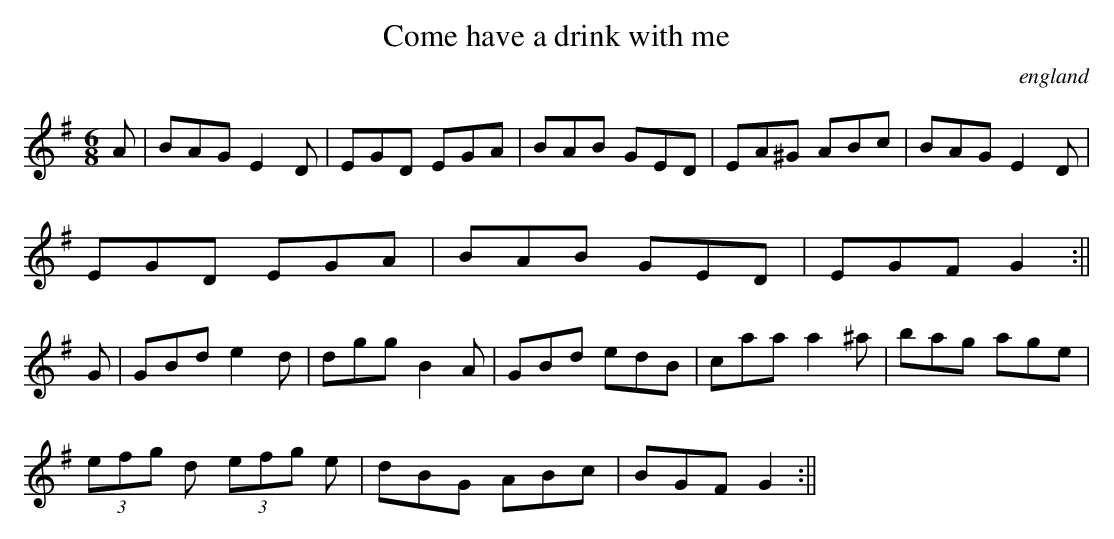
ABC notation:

X:1
T:Come have a drink with me
O:england
M:6/8
L:1/8
K:Em
A | BAG E2 D | EGD EGA | BAB GED | EA^G ABc | BAG E2 D |
EGD EGA | BAB GED | EGF G2  :||
G | GBd e2 d | dgg B2 A | GBd edB | caa a2^a  | bag age |
(3efg d (3efg e | dBG ABc | BGF G2 :||
